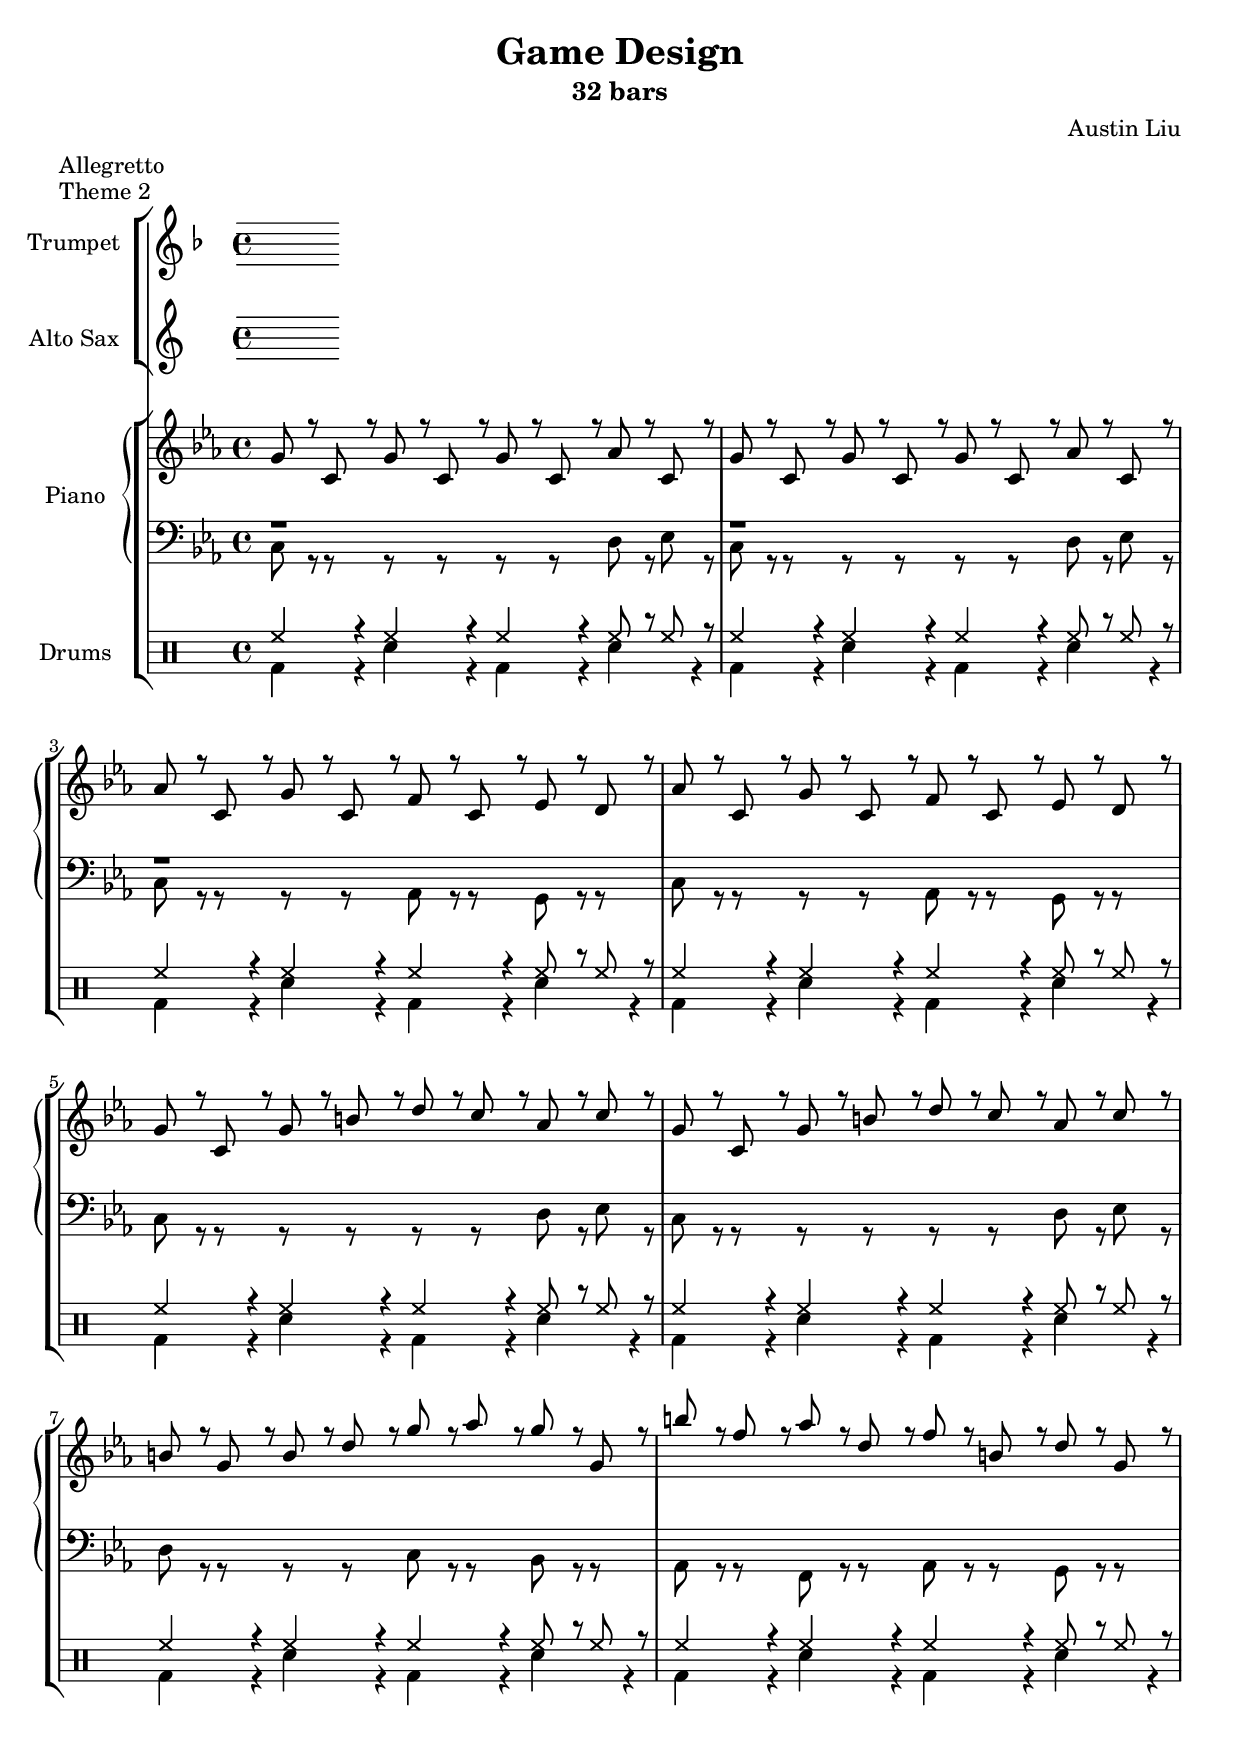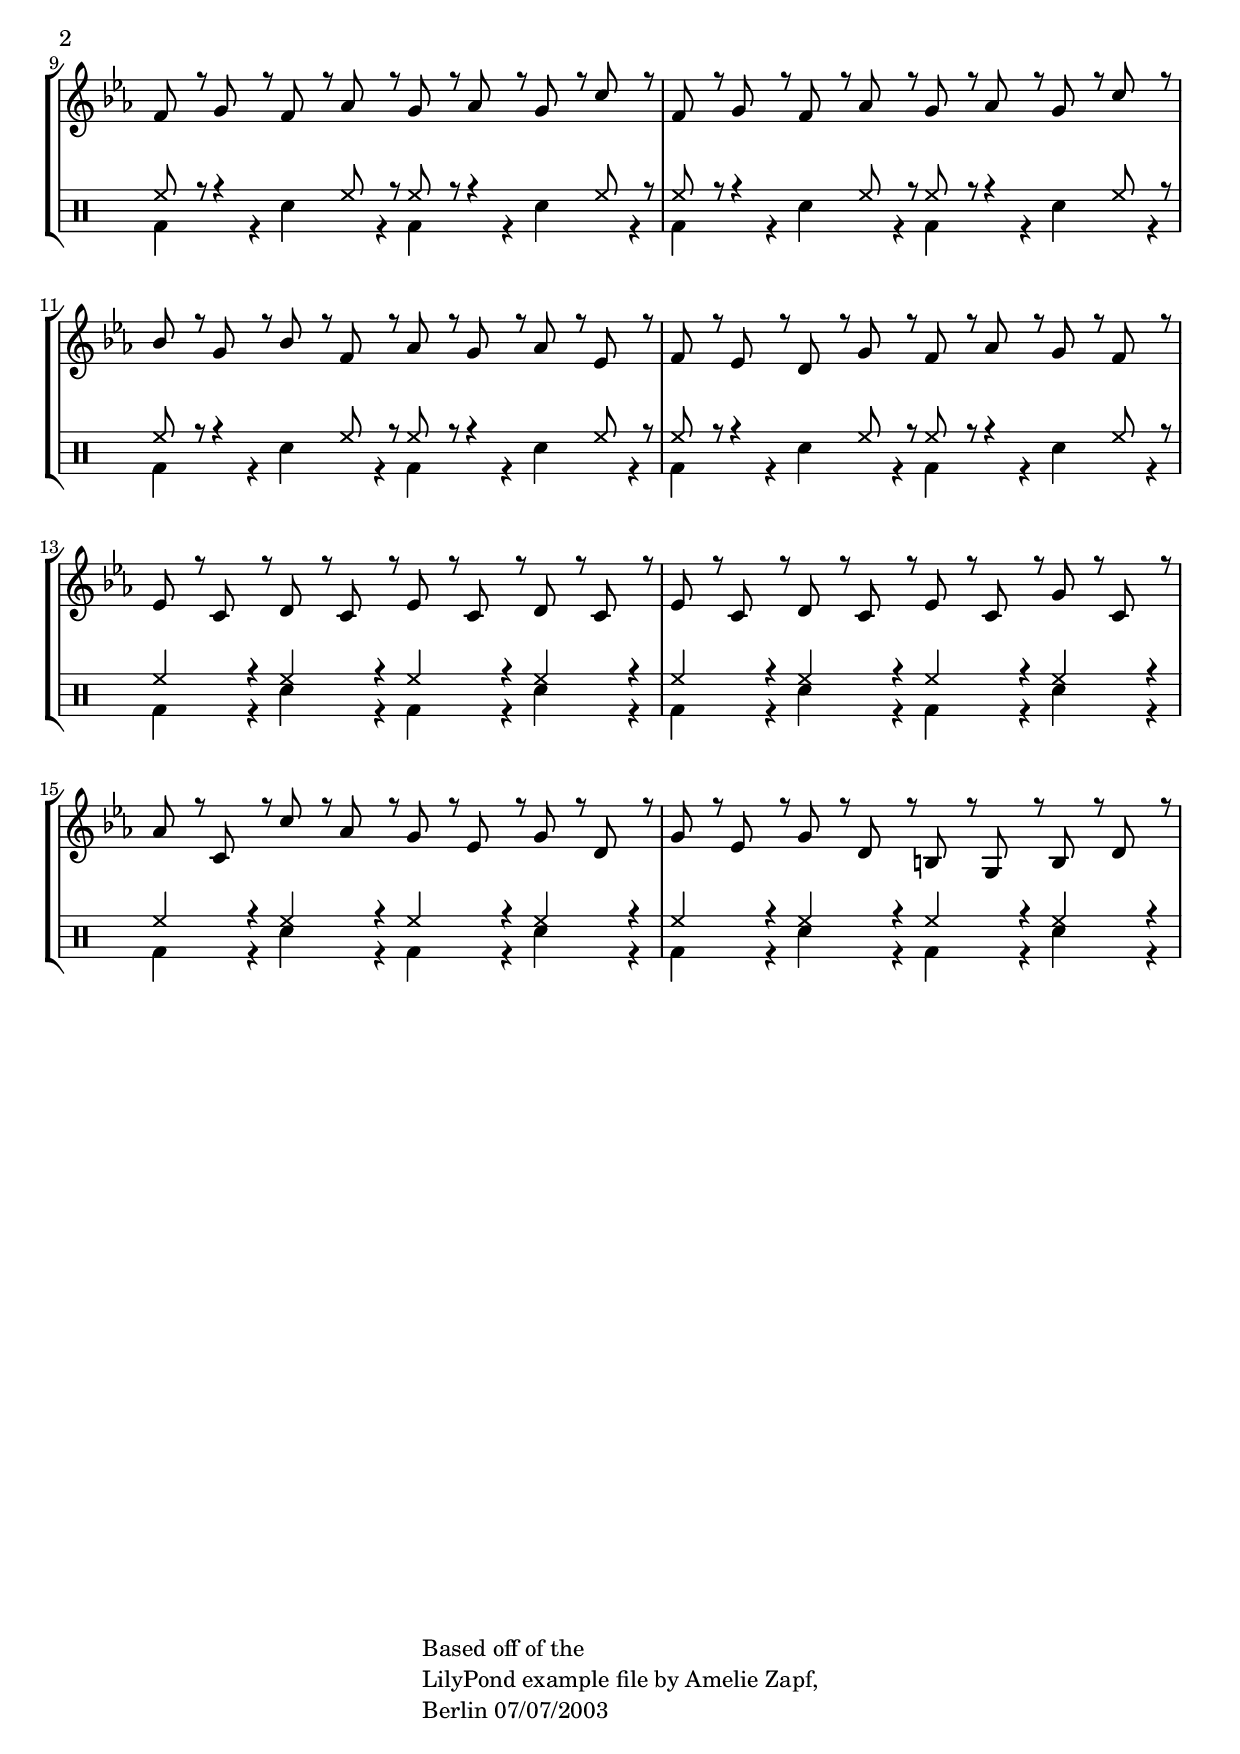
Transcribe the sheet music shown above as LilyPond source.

\version "2.18.2"
\include "articulate.ly"
\header {
  title = "Game Design"
  subtitle = "32 bars"
  composer = "Austin Liu"
  meter = "Allegretto"
  piece = "Theme 2"
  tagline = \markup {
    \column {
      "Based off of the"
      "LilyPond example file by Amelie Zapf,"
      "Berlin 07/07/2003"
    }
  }
}

%#(set-global-staff-size 16)

%%%%%%%%%%%% Keys'n'thangs %%%%%%%%%%%%%%%%%

global = { \time 4/4 }

Key = { \key c \minor }

% ############ Horns ############

% ------ Trumpet ------
trpt = \transpose c d \relative c'' {
  \Key
}
trumpet = {
  \global
  \set Staff.instrumentName = #"Trumpet"
  \clef treble
  <<
    \trpt
  >>
}

% ------ Alto Saxophone ------
alto = \transpose c a \relative c' {
  \Key
}
altoSax = {
  \global
  \set Staff.instrumentName = #"Alto Sax"
  \clef treble
  <<
    \alto
  >>
}

% ############ Rhythm Section #############

%% ------ Piano ------
rhUpper = \relative c'' {
  \voiceOne
  \Key
  g8 c, g' c, g' c, aes' c,  |            % bar 1
  g' c, g' c, g' c, aes' c,  |            % bar 2
  aes' c, g' c, f c ees d |               % bar 3
  aes' c, g' c, f c ees d |               % bar 4
  g8 c, g' b d  c aes c  |                % bar 5
  g c, g' b d  c aes c  |                 % bar 6
  b g b d g aes g g,     |                % bar 7
  b' f aes  d, f b, d g,  |               % bar 8
  f g f aes g aes g c |                   % bar 9
  f, g f aes g aes g c |                  % bar 10
  bes g bes f aes g aes ees |             % bar 11
  f ees d g f aes g f |                    % bar 12
  ees c d c ees c d c |                   % bar 13
  ees c d c ees c g' c, |                 % bar 14
  aes' c, c' aes g ees g d |              % bar 15
  g ees g d b g b d |                   % bar 16
}
rhLower = \relative c' {
  \voiceTwo
  \Key
  % g8 c, g' c, g' c, aes' c,  |            % bar 1
  % g' c, g' c, g' c, aes' c,  |            % bar 2
  % aes' c, g' c, f c ees d |               % bar 3
  % aes' c, g' c, f c ees d |               % bar 4
  % g8 c, g' b d  c aes c  |                % bar 5
  % g c, g' b d  c aes c  |                 % bar 6
  % b g b d g aes g g,     |                % bar 7
  % b' f aes  d, f b, d g,  |               % bar 8
}

lhUpper = \relative c' {
  \voiceOne
  \Key
  r1 | r | r
}
lhLower = \relative c {
  \voiceTwo
  \Key
  c8 r r r r r d ees  |              % bar 1
  c8 r r r r r d ees  |              % bar 2
  c8 r r r aes r g r  |              % bar 3
  c8 r r r aes r g r  |              % bar 4
  c8 r r r r r d ees  |              % bar 5
  c8 r r r r r d ees  |              % bar 6
  d8 r r r c r bes r  |              % bar 7
  aes r f r aes r g r |              % bar 8
}

PianoRH = {
  \clef treble
  \global
  \set Staff.midiInstrument = #"acoustic grand"
  <<
    \new Voice = "one" \rhUpper
    \new Voice = "two" \rhLower
  >>
}
PianoLH = {
  \clef bass
  \global
  \set Staff.midiInstrument = #"acoustic grand"
  <<
    \new Voice = "one" \lhUpper
    \new Voice = "two" \lhLower
  >>
}

piano = {
  <<
    \set PianoStaff.instrumentName = #"Piano"
    \new Staff = "upper" \PianoRH
    \new Staff = "lower" \PianoLH
  >>
}
% ------ Drums ------
up = \drummode {
  \voiceOne
  hh4 hh hh hh8 hh |  % bar 1
  hh4 hh hh hh8 hh |
  hh4 hh hh hh8 hh |
  hh4 hh hh hh8 hh |
  hh4 hh hh hh8 hh |  % bar 5
  hh4 hh hh hh8 hh |
  hh4 hh hh hh8 hh |
  hh4 hh hh hh8 hh |
  hh r4 hh8 hh r4 hh8  |  % bar 9
  hh r4 hh8 hh r4 hh8  |  % bar 10
  hh r4 hh8 hh r4 hh8  |  % bar 11
  hh r4 hh8 hh r4 hh8 |  % bar 12
  hh4 hh hh hh |
  hh4 hh hh hh |
  hh4 hh hh hh |
  hh4 hh hh hh |
}
down = \drummode {
  \voiceTwo
  bd4 sn bd sn
  bd4 sn bd sn
  bd4 sn bd sn
  bd4 sn bd sn
  bd4 sn bd sn
  bd4 sn bd sn
  bd4 sn bd sn
  bd4 sn bd sn
  
  bd4 sn bd sn
  bd4 sn bd sn
  bd4 sn bd sn
  bd4 sn bd sn
  bd4 sn bd sn
  bd4 sn bd sn
  bd4 sn bd sn
  bd4 sn bd sn
}

drumContents = {
  \global
  <<
    \set DrumStaff.instrumentName = #"Drums"
    \new DrumVoice \up
    \new DrumVoice \down
  >>
}

%%%%%%%%% It All Goes Together Here %%%%%%%%%%%%%%%%%%%%%

\score {
  \unfoldRepeats \articulate <<
    <<
      \new StaffGroup = "horns" <<
	\new Staff = "trumpet" \trumpet
	\new Staff = "altosax" \altoSax
      >>
      \new StaffGroup = "rhythm" <<
	\new PianoStaff = "piano" \piano
	\new DrumStaff \drumContents
      >>
    >>
  >>
  \layout {
    \context { \Staff \RemoveEmptyStaves }
    \context {
      \Score
    }
  }
  \midi {
    \context {
      \Score
      tempoWholesPerMinute = #(ly:make-moment 144 4)
    }
  }
}
